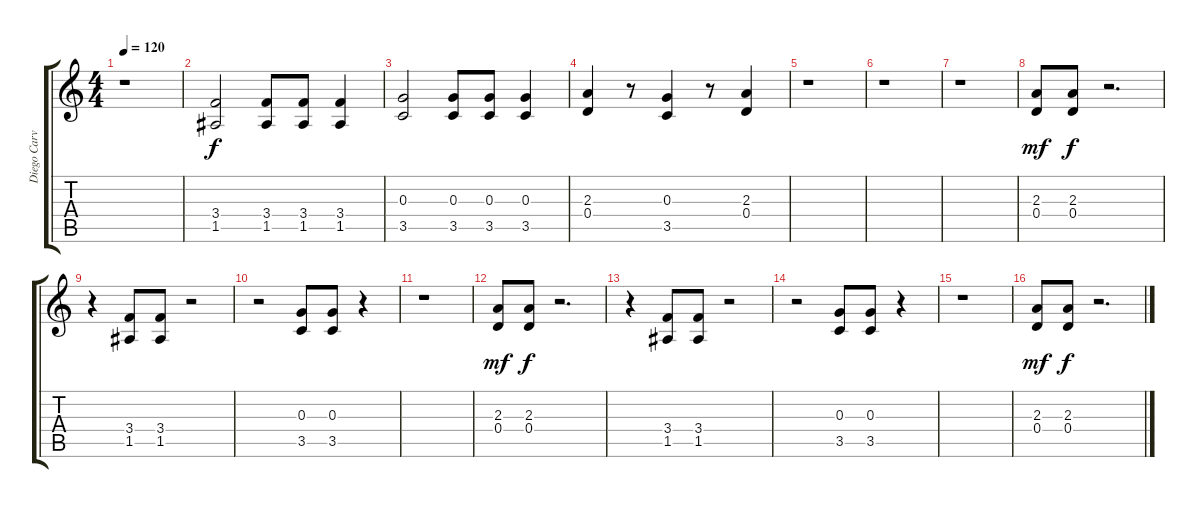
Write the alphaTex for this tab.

\track ("Diego Carvalho - Guitar" "Diego Carv") {instrument distortionguitar}
\staff {score tabs}
\tuning (E4 B3 G3 D3 A2 E2) {hide}
\ts (4 4)
\tempo 120
\clef g2
\ks c
r.1{dy f} |
(3.4 1.5).2 (3.4 1.5).8 (3.4 1.5).8 (3.4 1.5).4 |
(0.3 3.5).2 (0.3 3.5).8 (0.3 3.5).8 (0.3 3.5).4 |
(2.3 0.4).4 r.8 (0.3 3.5).4 r.8 (2.3 0.4).4 |
r.1 |
r.1 |
r.1 |
(2.3 0.4).8{dy mf} (2.3 0.4).8{dy f} r.2{d} |
r.4 (3.4 1.5).8 (3.4 1.5).8 r.2 |
r.2 (0.3 3.5).8 (0.3 3.5).8 r.4 |
r.1 |
(2.3 0.4).8{dy mf} (2.3 0.4).8{dy f} r.2{d} |
r.4 (3.4 1.5).8 (3.4 1.5).8 r.2 |
r.2 (0.3 3.5).8 (0.3 3.5).8 r.4 |
r.1 |
(2.3 0.4).8{dy mf} (2.3 0.4).8{dy f} r.2{d}
